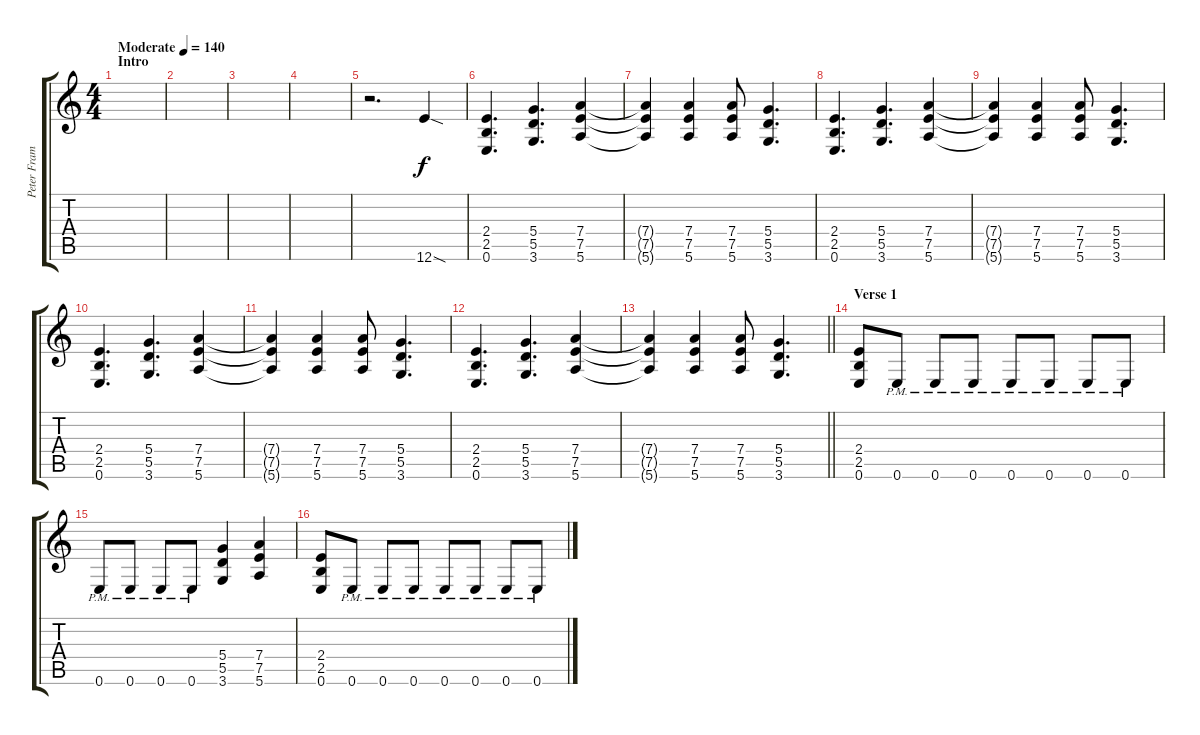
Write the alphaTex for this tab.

\track ("Peter Frampton (Guitar)" "Peter Fram") {instrument overdrivenguitar bank 255}
\staff {score tabs}
\tuning (E4 B3 G3 D3 A2 E2) {hide}
\ts (4 4)
\section ("" "Intro")
\tempo (140 "Moderate")
\clef g2
\ks c
|
|
|
|
r.2{d} 12.6{sod}.4 |
(2.4 2.5 0.6).4{d} (5.4 5.5 3.6).4{d} (7.4 7.5 5.6).4 |
(7.4{t} 7.5{t} 5.6{t}).4 (7.4 7.5 5.6).4 (7.4 7.5 5.6).8 (5.4 5.5 3.6).4{d} |
(2.4 2.5 0.6).4{d} (5.4 5.5 3.6).4{d} (7.4 7.5 5.6).4 |
(7.4{t} 7.5{t} 5.6{t}).4 (7.4 7.5 5.6).4 (7.4 7.5 5.6).8 (5.4 5.5 3.6).4{d} |
(2.4 2.5 0.6).4{d} (5.4 5.5 3.6).4{d} (7.4 7.5 5.6).4 |
(7.4{t} 7.5{t} 5.6{t}).4 (7.4 7.5 5.6).4 (7.4 7.5 5.6).8 (5.4 5.5 3.6).4{d} |
(2.4 2.5 0.6).4{d} (5.4 5.5 3.6).4{d} (7.4 7.5 5.6).4 |
\barLineRight lightlight
(7.4{t} 7.5{t} 5.6{t}).4 (7.4 7.5 5.6).4 (7.4 7.5 5.6).8 (5.4 5.5 3.6).4{d} |
\section ("" "Verse 1")
(2.4 2.5 0.6).8 0.6{pm}.8 0.6{pm}.8 0.6{pm}.8 0.6{pm}.8 0.6{pm}.8 0.6{pm}.8 0.6{pm}.8 |
0.6{pm}.8 0.6{pm}.8 0.6{pm}.8 0.6{pm}.8 (5.4 5.5 3.6).4 (7.4 7.5 5.6).4 |
(2.4 2.5 0.6).8 0.6{pm}.8 0.6{pm}.8 0.6{pm}.8 0.6{pm}.8 0.6{pm}.8 0.6{pm}.8 0.6{pm}.8
